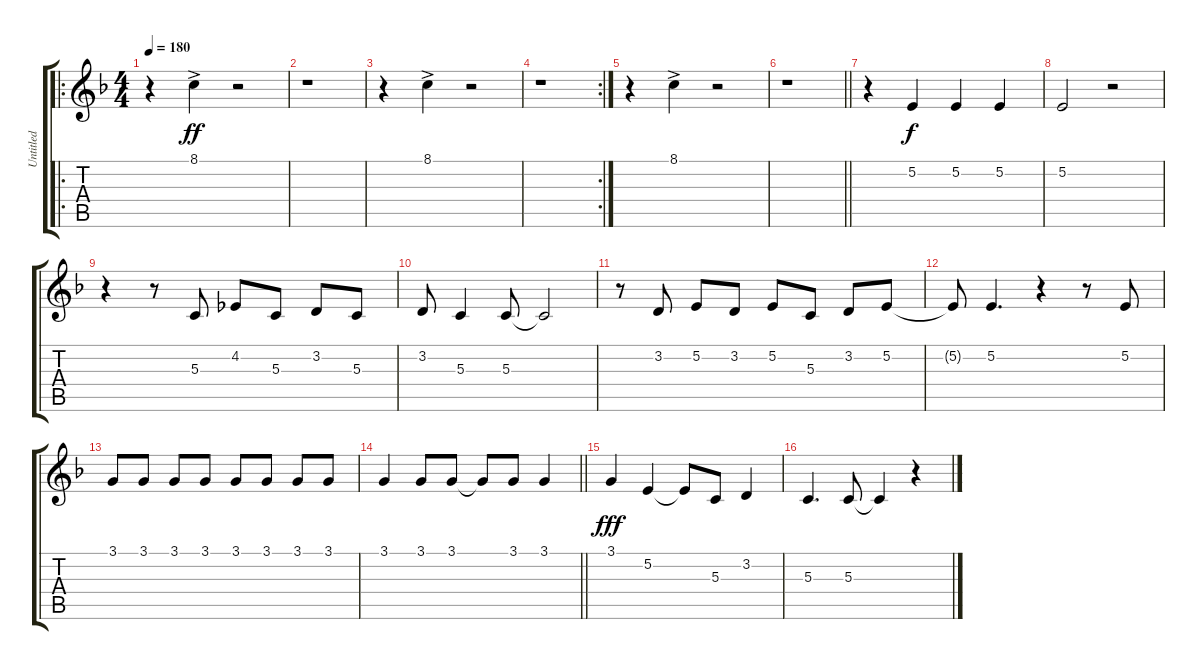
\track ("Untitled" "Untitled") {instrument trumpet}
\staff {score tabs}
\tuning (E4 B3 G3 D3 A2 E2) {hide}
\ro
\ts (4 4)
\tempo 180
\clef g2
\ks f
r.4{dy f} 8.1{ac}.4{dy ff} r.2 |
r.1 |
r.4 8.1{ac}.4 r.2 |
\rc 2
r.1 |
r.4 8.1{ac}.4 r.2 |
\barLineRight lightlight
r.1 |
r.4 5.2.4{dy f} 5.2.4 5.2.4 |
5.2.2 r.2 |
r.4 r.8 5.3.8 4.2.8 5.3.8 3.2.8 5.3.8 |
3.2.8 5.3.4 5.3.8 5.3{t}.2 |
r.8 3.2.8 5.2.8 3.2.8 5.2.8 5.3.8 3.2.8 5.2.8 |
5.2{t}.8 5.2.4{d} r.4 r.8 5.2.8 |
3.1.8 3.1.8 3.1.8 3.1.8 3.1.8 3.1.8 3.1.8 3.1.8 |
\barLineRight lightlight
3.1.4 3.1.8 3.1.8 3.1{t}.8 3.1.8 3.1.4 |
3.1.4{dy fff} 5.2.4 5.2{t}.8 5.3.8 3.2.4 |
5.3.4{d} 5.3.8 5.3{t}.4 r.4
